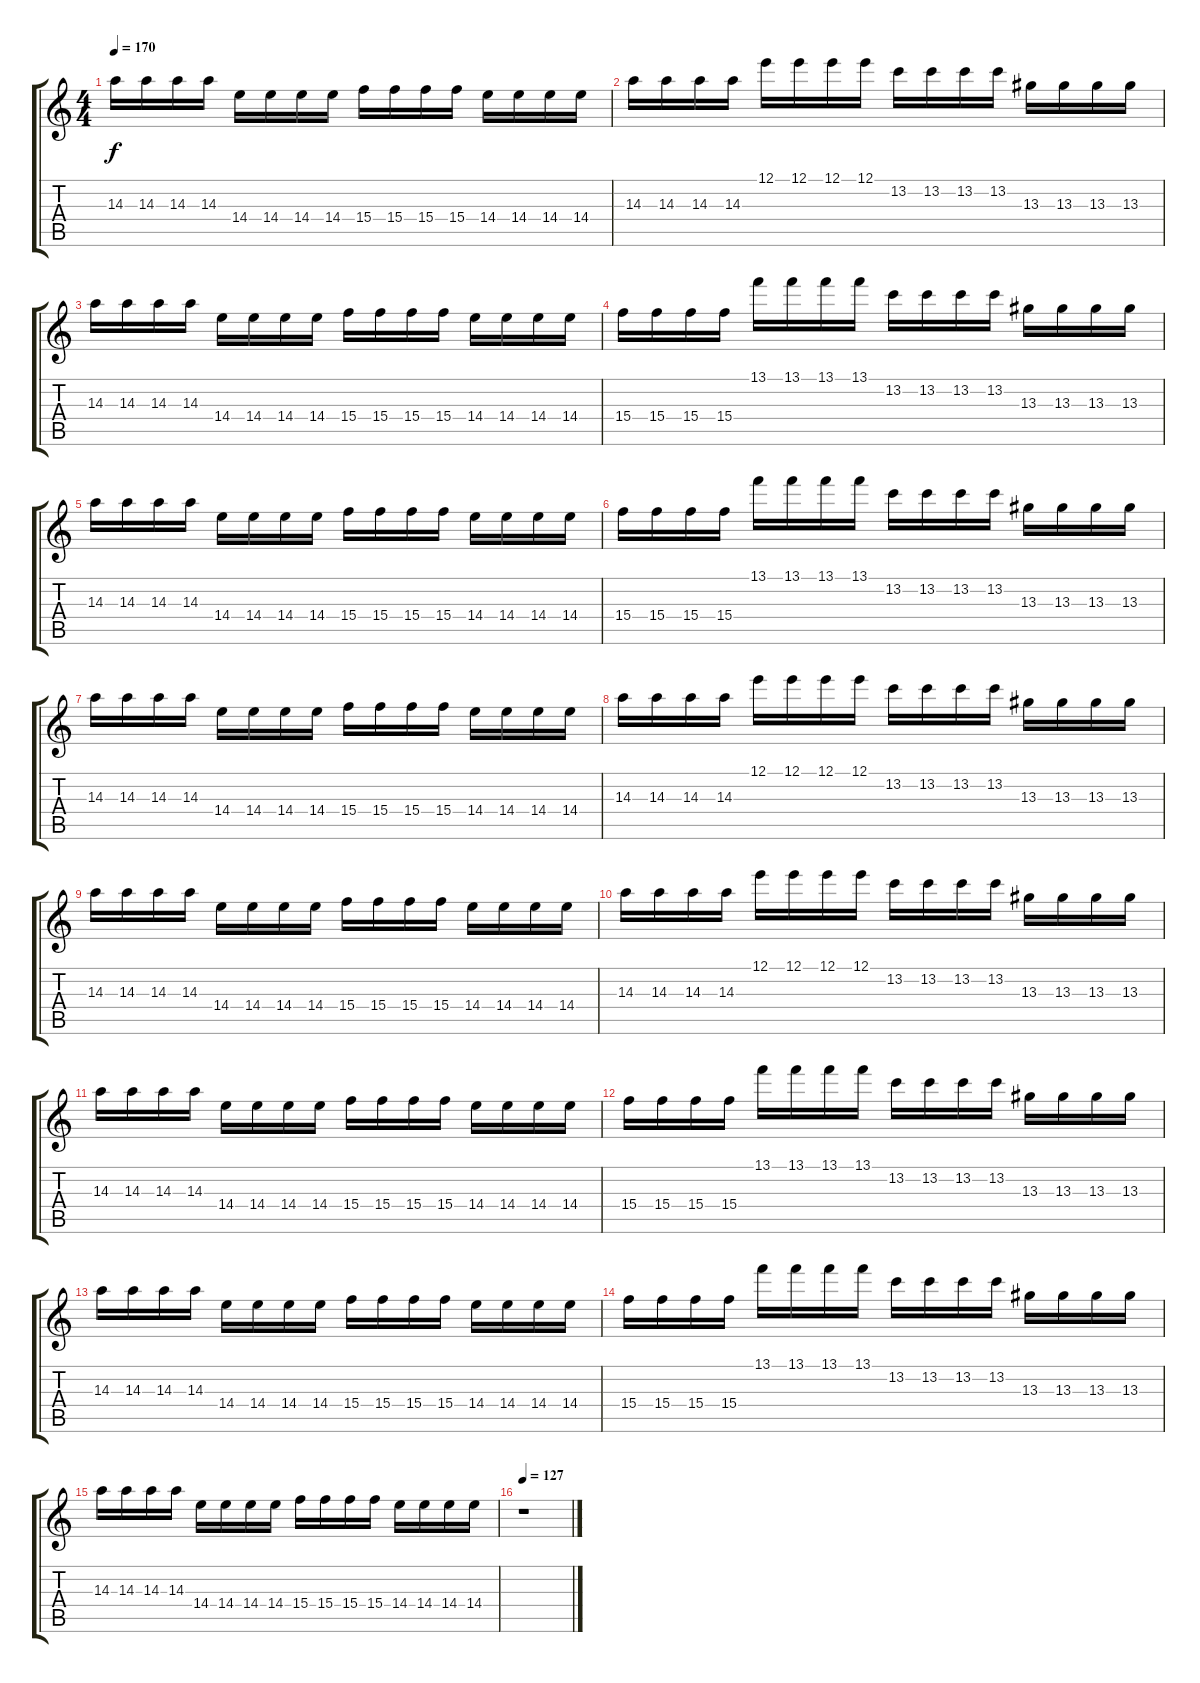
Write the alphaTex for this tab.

\track "" {instrument distortionguitar}
\staff {score tabs}
\tuning (E4 B3 G3 D3 A2 E2) {hide}
\ts (4 4)
\tempo 170
\clef g2
\ks c
14.3.16{dy f} 14.3.16 14.3.16 14.3.16 14.4.16 14.4.16 14.4.16 14.4.16 15.4.16 15.4.16 15.4.16 15.4.16 14.4.16 14.4.16 14.4.16 14.4.16 |
14.3.16 14.3.16 14.3.16 14.3.16 12.1.16 12.1.16 12.1.16 12.1.16 13.2.16 13.2.16 13.2.16 13.2.16 13.3.16 13.3.16 13.3.16 13.3.16 |
14.3.16 14.3.16 14.3.16 14.3.16 14.4.16 14.4.16 14.4.16 14.4.16 15.4.16 15.4.16 15.4.16 15.4.16 14.4.16 14.4.16 14.4.16 14.4.16 |
15.4.16 15.4.16 15.4.16 15.4.16 13.1.16 13.1.16 13.1.16 13.1.16 13.2.16 13.2.16 13.2.16 13.2.16 13.3.16 13.3.16 13.3.16 13.3.16 |
14.3.16 14.3.16 14.3.16 14.3.16 14.4.16 14.4.16 14.4.16 14.4.16 15.4.16 15.4.16 15.4.16 15.4.16 14.4.16 14.4.16 14.4.16 14.4.16 |
15.4.16 15.4.16 15.4.16 15.4.16 13.1.16 13.1.16 13.1.16 13.1.16 13.2.16 13.2.16 13.2.16 13.2.16 13.3.16 13.3.16 13.3.16 13.3.16 |
14.3.16 14.3.16 14.3.16 14.3.16 14.4.16 14.4.16 14.4.16 14.4.16 15.4.16 15.4.16 15.4.16 15.4.16 14.4.16 14.4.16 14.4.16 14.4.16 |
14.3.16 14.3.16 14.3.16 14.3.16 12.1.16 12.1.16 12.1.16 12.1.16 13.2.16 13.2.16 13.2.16 13.2.16 13.3.16 13.3.16 13.3.16 13.3.16 |
14.3.16 14.3.16 14.3.16 14.3.16 14.4.16 14.4.16 14.4.16 14.4.16 15.4.16 15.4.16 15.4.16 15.4.16 14.4.16 14.4.16 14.4.16 14.4.16 |
14.3.16 14.3.16 14.3.16 14.3.16 12.1.16 12.1.16 12.1.16 12.1.16 13.2.16 13.2.16 13.2.16 13.2.16 13.3.16 13.3.16 13.3.16 13.3.16 |
14.3.16 14.3.16 14.3.16 14.3.16 14.4.16 14.4.16 14.4.16 14.4.16 15.4.16 15.4.16 15.4.16 15.4.16 14.4.16 14.4.16 14.4.16 14.4.16 |
15.4.16 15.4.16 15.4.16 15.4.16 13.1.16 13.1.16 13.1.16 13.1.16 13.2.16 13.2.16 13.2.16 13.2.16 13.3.16 13.3.16 13.3.16 13.3.16 |
14.3.16 14.3.16 14.3.16 14.3.16 14.4.16 14.4.16 14.4.16 14.4.16 15.4.16 15.4.16 15.4.16 15.4.16 14.4.16 14.4.16 14.4.16 14.4.16 |
15.4.16 15.4.16 15.4.16 15.4.16 13.1.16 13.1.16 13.1.16 13.1.16 13.2.16 13.2.16 13.2.16 13.2.16 13.3.16 13.3.16 13.3.16 13.3.16 |
14.3.16 14.3.16 14.3.16 14.3.16 14.4.16 14.4.16 14.4.16 14.4.16 15.4.16 15.4.16 15.4.16 15.4.16 14.4.16 14.4.16 14.4.16 14.4.16 |
\tempo 127
r.1
